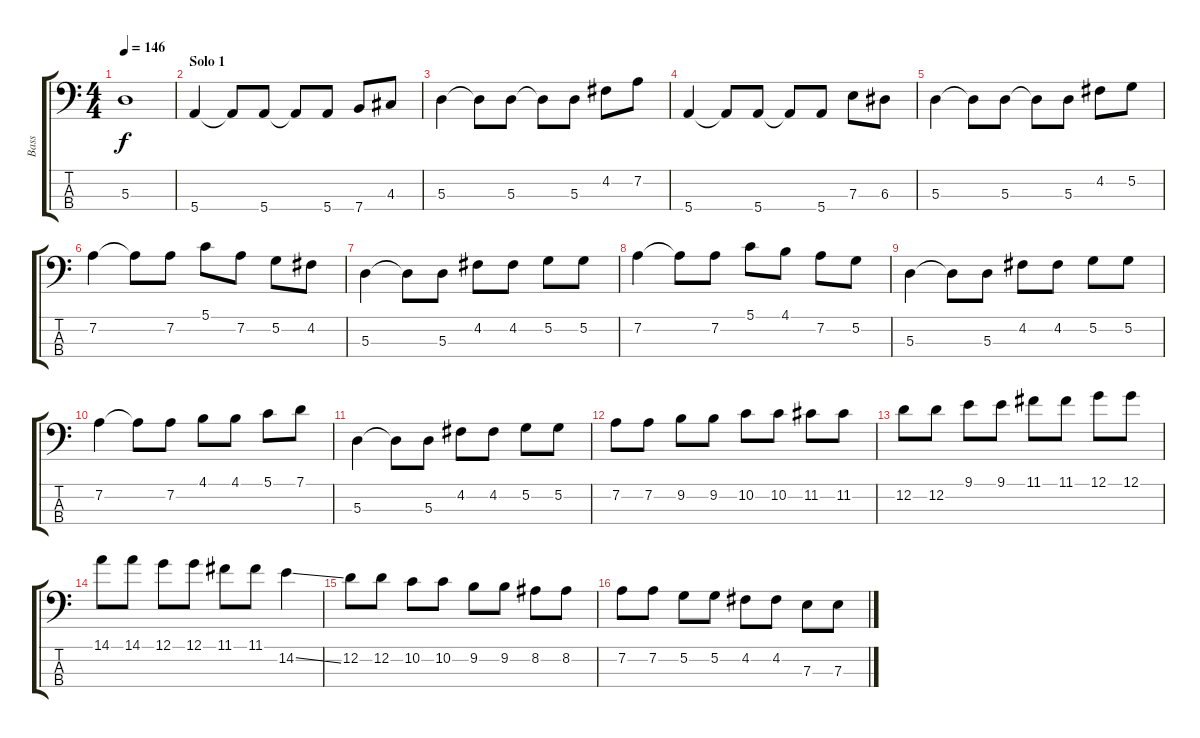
\track ("Bass" "Bass") {instrument electricbassfinger}
\staff {score tabs}
\tuning (G2 D2 A1 E1) {hide}
\ts (4 4)
\tempo 146
\clef f4
\ks c
5.3{t}.1{dy f} |
\section ("" "Solo 1")
5.4.4 5.4{t}.8 5.4.8 5.4{t}.8 5.4.8 7.4.8 4.3.8 |
5.3.4 5.3{t}.8 5.3.8 5.3{t}.8 5.3.8 4.2.8 7.2.8 |
5.4.4 5.4{t}.8 5.4.8 5.4{t}.8 5.4.8 7.3.8 6.3.8 |
5.3.4 5.3{t}.8 5.3.8 5.3{t}.8 5.3.8 4.2.8 5.2.8 |
7.2.4 7.2{t}.8 7.2.8 5.1.8 7.2.8 5.2.8 4.2.8 |
5.3.4 5.3{t}.8 5.3.8 4.2.8 4.2.8 5.2.8 5.2.8 |
7.2.4 7.2{t}.8 7.2.8 5.1.8 4.1.8 7.2.8 5.2.8 |
5.3.4 5.3{t}.8 5.3.8 4.2.8 4.2.8 5.2.8 5.2.8 |
7.2.4 7.2{t}.8 7.2.8 4.1.8 4.1.8 5.1.8 7.1.8 |
5.3.4 5.3{t}.8 5.3.8 4.2.8 4.2.8 5.2.8 5.2.8 |
7.2.8 7.2.8 9.2.8 9.2.8 10.2.8 10.2.8 11.2.8 11.2.8 |
12.2.8 12.2.8 9.1.8 9.1.8 11.1.8 11.1.8 12.1.8 12.1.8 |
14.1.8 14.1.8 12.1.8 12.1.8 11.1.8 11.1.8 14.2{ss}.4 |
12.2.8 12.2.8 10.2.8 10.2.8 9.2.8 9.2.8 8.2.8 8.2.8 |
7.2.8 7.2.8 5.2.8 5.2.8 4.2.8 4.2.8 7.3.8 7.3.8
